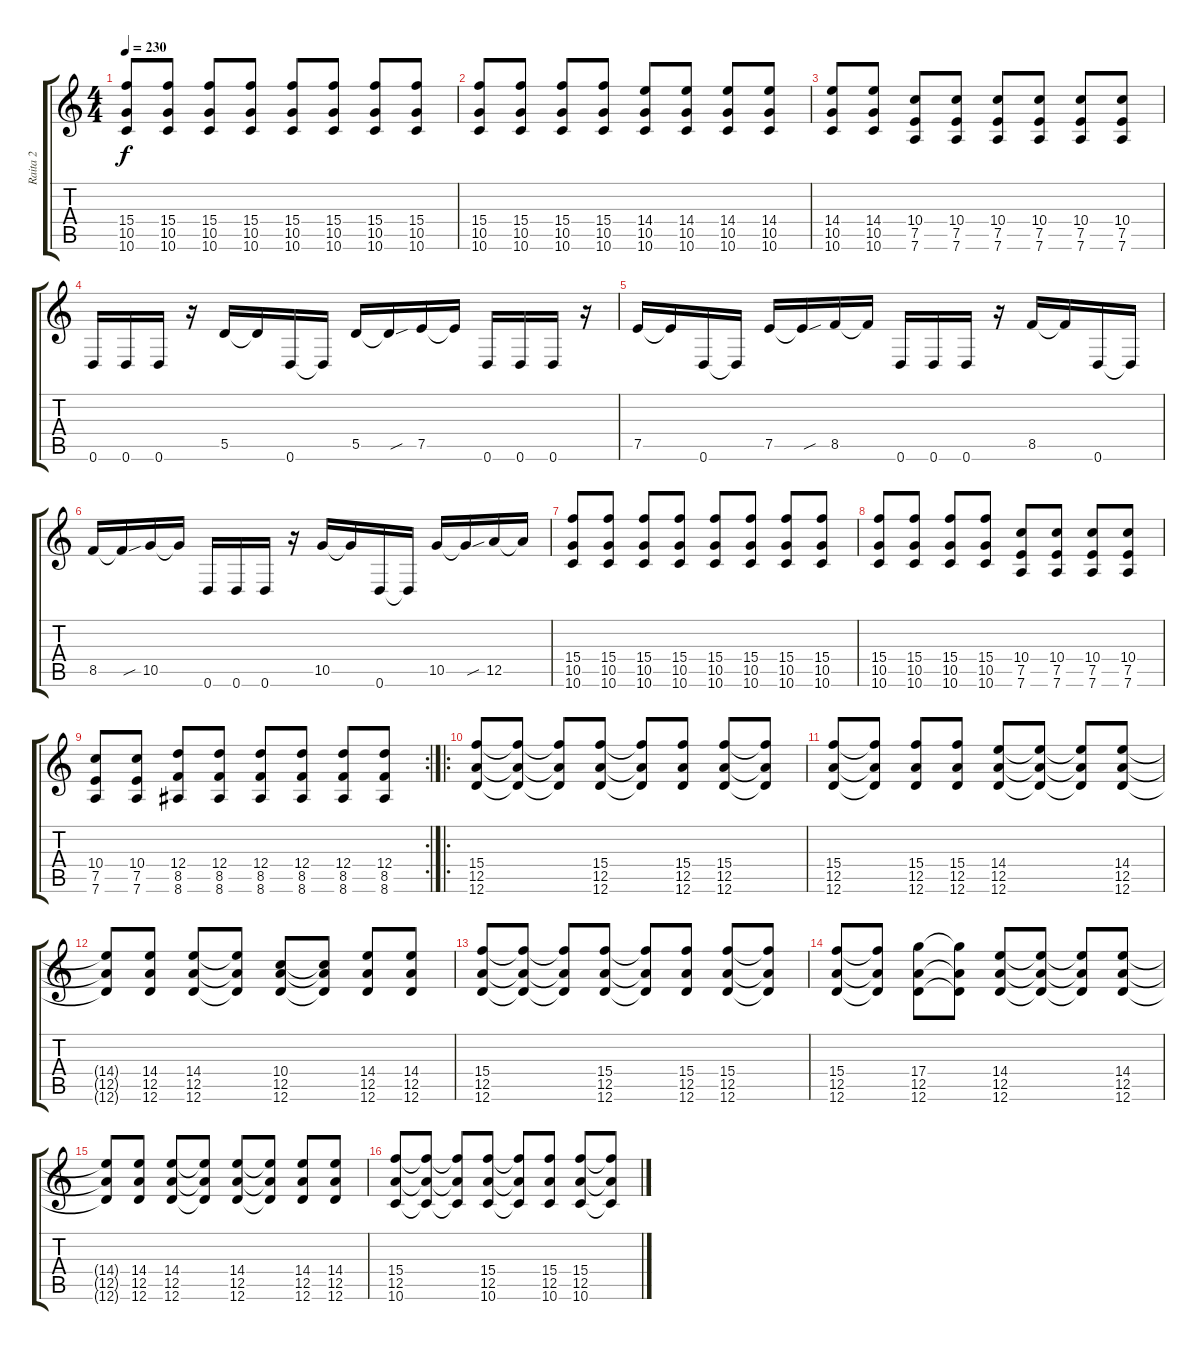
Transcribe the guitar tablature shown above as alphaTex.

\track ("Raita 2" "Raita 2") {instrument distortionguitar}
\staff {score tabs}
\tuning (E4 B3 G3 D3 A2 D2) {hide}
\ts (4 4)
\tempo 230
\clef g2
\ks c
(15.4 10.5 10.6).8{dy f} (15.4 10.5 10.6).8 (15.4 10.5 10.6).8 (15.4 10.5 10.6).8 (15.4 10.5 10.6).8 (15.4 10.5 10.6).8 (15.4 10.5 10.6).8 (15.4 10.5 10.6).8 |
(15.4 10.5 10.6).8 (15.4 10.5 10.6).8 (15.4 10.5 10.6).8 (15.4 10.5 10.6).8 (14.4 10.5 10.6).8 (14.4 10.5 10.6).8 (14.4 10.5 10.6).8 (14.4 10.5 10.6).8 |
(14.4 10.5 10.6).8 (14.4 10.5 10.6).8 (10.4 7.5 7.6).8 (10.4 7.5 7.6).8 (10.4 7.5 7.6).8 (10.4 7.5 7.6).8 (10.4 7.5 7.6).8 (10.4 7.5 7.6).8 |
0.6.16 0.6.16 0.6.16 r.16 5.5.16 5.5{t}.16 0.6.16 0.6{t}.16 5.5.16 5.5{sou t}.16 7.5.16 7.5{t}.16 0.6.16 0.6.16 0.6.16 r.16 |
7.5.16 7.5{t}.16 0.6.16 0.6{t}.16 7.5.16 7.5{sou t}.16 8.5.16 8.5{t}.16 0.6.16 0.6.16 0.6.16 r.16 8.5.16 8.5{t}.16 0.6.16 0.6{t}.16 |
8.5.16 8.5{sou t}.16 10.5.16 10.5{t}.16 0.6.16 0.6.16 0.6.16 r.16 10.5.16 10.5{t}.16 0.6.16 0.6{t}.16 10.5.16 10.5{sou t}.16 12.5.16 12.5{t}.16 |
(15.4 10.5 10.6).8 (15.4 10.5 10.6).8 (15.4 10.5 10.6).8 (15.4 10.5 10.6).8 (15.4 10.5 10.6).8 (15.4 10.5 10.6).8 (15.4 10.5 10.6).8 (15.4 10.5 10.6).8 |
(15.4 10.5 10.6).8 (15.4 10.5 10.6).8 (15.4 10.5 10.6).8 (15.4 10.5 10.6).8 (10.4 7.5 7.6).8 (10.4 7.5 7.6).8 (10.4 7.5 7.6).8 (10.4 7.5 7.6).8 |
\rc 2
(10.4 7.5 7.6).8 (10.4 7.5 7.6).8 (12.4 8.5 8.6).8 (12.4 8.5 8.6).8 (12.4 8.5 8.6).8 (12.4 8.5 8.6).8 (12.4 8.5 8.6).8 (12.4 8.5 8.6).8 |
\ro
(15.4 12.5 12.6).8 (15.4{t} 12.5{t} 12.6{t}).8 (15.4{t} 12.5{t} 12.6{t}).8 (15.4 12.5 12.6).8 (15.4{t} 12.5{t} 12.6{t}).8 (15.4 12.5 12.6).8 (15.4 12.5 12.6).8 (15.4{t} 12.5{t} 12.6{t}).8 |
(15.4 12.5 12.6).8 (15.4{t} 12.5{t} 12.6{t}).8 (15.4 12.5 12.6).8 (15.4 12.5 12.6).8 (14.4 12.5 12.6).8 (14.4{t} 12.5{t} 12.6{t}).8 (14.4{t} 12.5{t} 12.6{t}).8 (14.4 12.5 12.6).8 |
(14.4{t} 12.5{t} 12.6{t}).8 (14.4 12.5 12.6).8 (14.4 12.5 12.6).8 (14.4{t} 12.5{t} 12.6{t}).8 (10.4 12.5 12.6).8 (10.4{t} 12.5{t} 12.6{t}).8 (14.4 12.5 12.6).8 (14.4 12.5 12.6).8 |
(15.4 12.5 12.6).8 (15.4{t} 12.5{t} 12.6{t}).8 (15.4{t} 12.5{t} 12.6{t}).8 (15.4 12.5 12.6).8 (15.4{t} 12.5{t} 12.6{t}).8 (15.4 12.5 12.6).8 (15.4 12.5 12.6).8 (15.4{t} 12.5{t} 12.6{t}).8 |
(15.4 12.5 12.6).8 (15.4{t} 12.5{t} 12.6{t}).8 (17.4 12.5 12.6).8 (17.4{t} 12.5{t} 12.6{t}).8 (14.4 12.5 12.6).8 (14.4{t} 12.5{t} 12.6{t}).8 (14.4{t} 12.5{t} 12.6{t}).8 (14.4 12.5 12.6).8 |
(14.4{t} 12.5{t} 12.6{t}).8 (14.4 12.5 12.6).8 (14.4 12.5 12.6).8 (14.4{t} 12.5{t} 12.6{t}).8 (14.4 12.5 12.6).8 (14.4{t} 12.5{t} 12.6{t}).8 (14.4 12.5 12.6).8 (14.4 12.5 12.6).8 |
(15.4 12.5 10.6).8 (15.4{t} 12.5{t} 10.6{t}).8 (15.4{t} 12.5{t} 10.6{t}).8 (15.4 12.5 10.6).8 (15.4{t} 12.5{t} 10.6{t}).8 (15.4 12.5 10.6).8 (15.4 12.5 10.6).8 (15.4{t} 12.5{t} 10.6{t}).8
